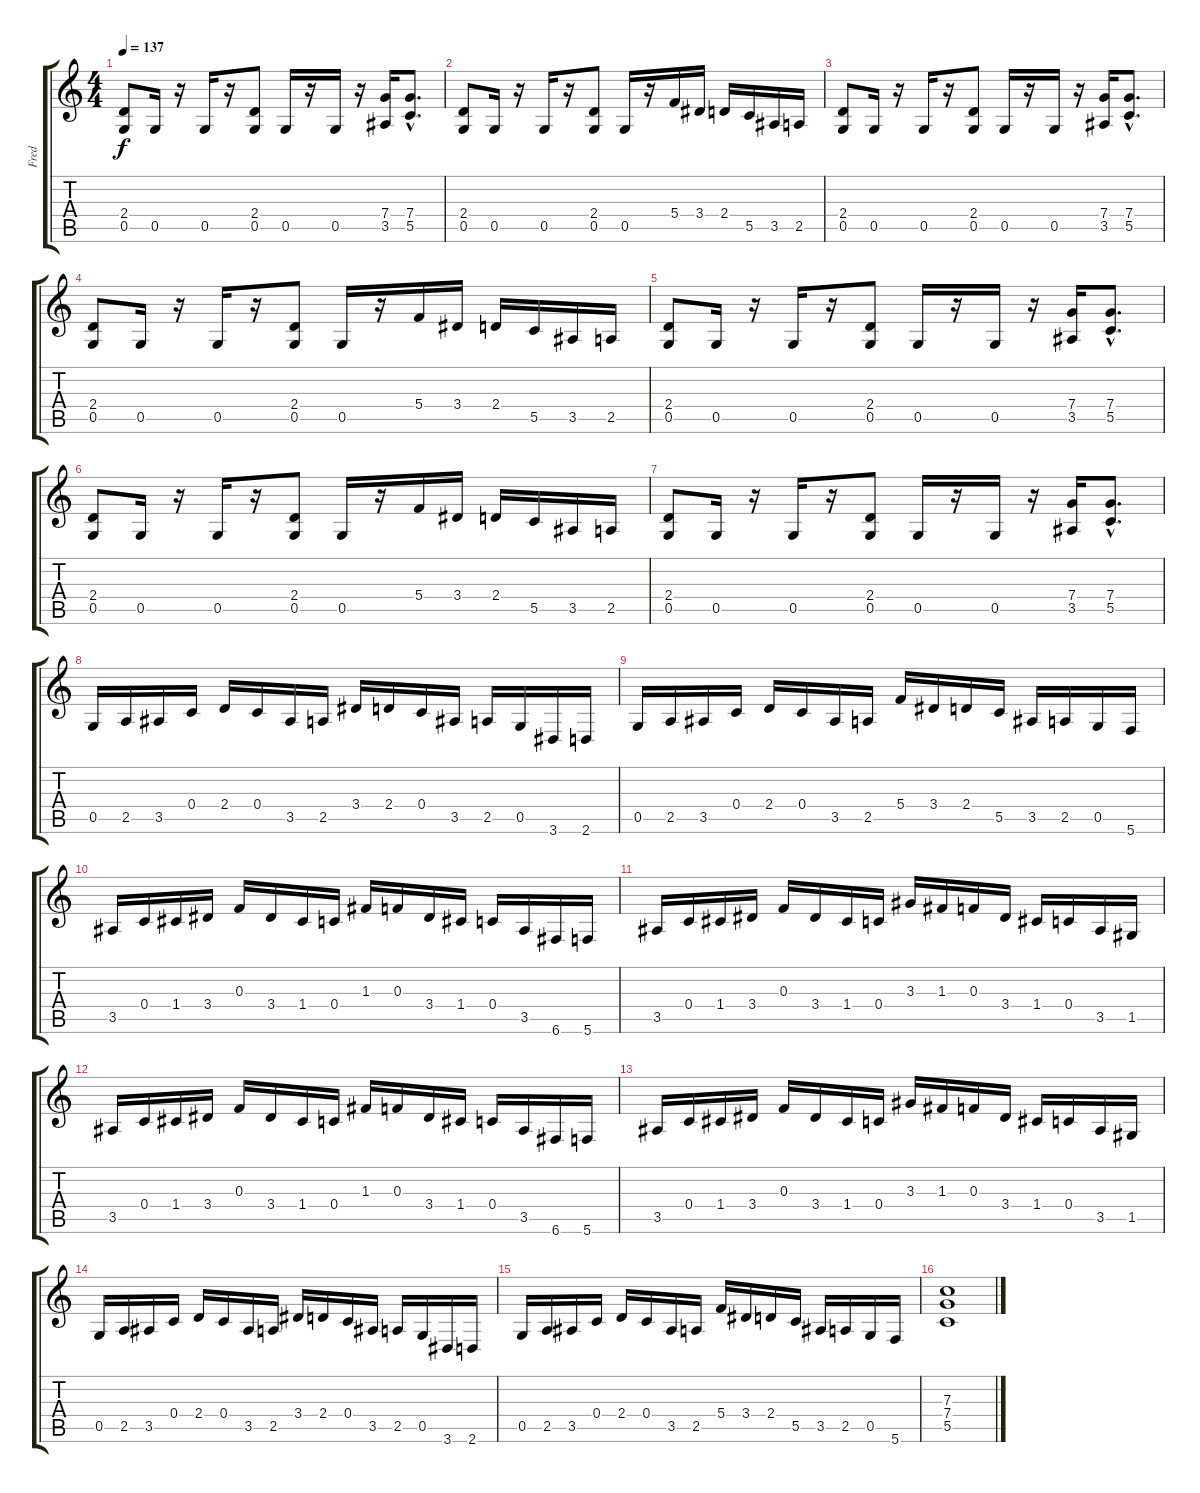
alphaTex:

\track ("Fred" "Fred") {instrument acousticguitarsteel}
\staff {score tabs}
\tuning (D4 A3 F3 C3 G2 C2) {hide}
\ts (4 4)
\tempo 137
\clef g2
\ks c
(2.4 0.5).8{dy f} 0.5.16 r.16 0.5.16 r.16 (2.4 0.5).8 0.5.16 r.16 0.5.16 r.16 (7.4 3.5).16 (7.4{hac} 5.5{hac}).8{d} |
(2.4 0.5).8 0.5.16 r.16 0.5.16 r.16 (2.4 0.5).8 0.5.16 r.16 5.4.16 3.4.16 2.4.16 5.5.16 3.5.16 2.5.16 |
(2.4 0.5).8 0.5.16 r.16 0.5.16 r.16 (2.4 0.5).8 0.5.16 r.16 0.5.16 r.16 (7.4 3.5).16 (7.4{hac} 5.5{hac}).8{d} |
(2.4 0.5).8 0.5.16 r.16 0.5.16 r.16 (2.4 0.5).8 0.5.16 r.16 5.4.16 3.4.16 2.4.16 5.5.16 3.5.16 2.5.16 |
(2.4 0.5).8 0.5.16 r.16 0.5.16 r.16 (2.4 0.5).8 0.5.16 r.16 0.5.16 r.16 (7.4 3.5).16 (7.4{hac} 5.5{hac}).8{d} |
(2.4 0.5).8 0.5.16 r.16 0.5.16 r.16 (2.4 0.5).8 0.5.16 r.16 5.4.16 3.4.16 2.4.16 5.5.16 3.5.16 2.5.16 |
(2.4 0.5).8 0.5.16 r.16 0.5.16 r.16 (2.4 0.5).8 0.5.16 r.16 0.5.16 r.16 (7.4 3.5).16 (7.4{hac} 5.5{hac}).8{d} |
0.5.16 2.5.16 3.5.16 0.4.16 2.4.16 0.4.16 3.5.16 2.5.16 3.4.16 2.4.16 0.4.16 3.5.16 2.5.16 0.5.16 3.6.16 2.6.16 |
0.5.16 2.5.16 3.5.16 0.4.16 2.4.16 0.4.16 3.5.16 2.5.16 5.4.16 3.4.16 2.4.16 5.5.16 3.5.16 2.5.16 0.5.16 5.6.16 |
3.5.16 0.4.16 1.4.16 3.4.16 0.3.16 3.4.16 1.4.16 0.4.16 1.3.16 0.3.16 3.4.16 1.4.16 0.4.16 3.5.16 6.6.16 5.6.16 |
3.5.16 0.4.16 1.4.16 3.4.16 0.3.16 3.4.16 1.4.16 0.4.16 3.3.16 1.3.16 0.3.16 3.4.16 1.4.16 0.4.16 3.5.16 1.5.16 |
3.5.16 0.4.16 1.4.16 3.4.16 0.3.16 3.4.16 1.4.16 0.4.16 1.3.16 0.3.16 3.4.16 1.4.16 0.4.16 3.5.16 6.6.16 5.6.16 |
3.5.16 0.4.16 1.4.16 3.4.16 0.3.16 3.4.16 1.4.16 0.4.16 3.3.16 1.3.16 0.3.16 3.4.16 1.4.16 0.4.16 3.5.16 1.5.16 |
0.5.16 2.5.16 3.5.16 0.4.16 2.4.16 0.4.16 3.5.16 2.5.16 3.4.16 2.4.16 0.4.16 3.5.16 2.5.16 0.5.16 3.6.16 2.6.16 |
0.5.16 2.5.16 3.5.16 0.4.16 2.4.16 0.4.16 3.5.16 2.5.16 5.4.16 3.4.16 2.4.16 5.5.16 3.5.16 2.5.16 0.5.16 5.6.16 |
(7.3 7.4 5.5).1
